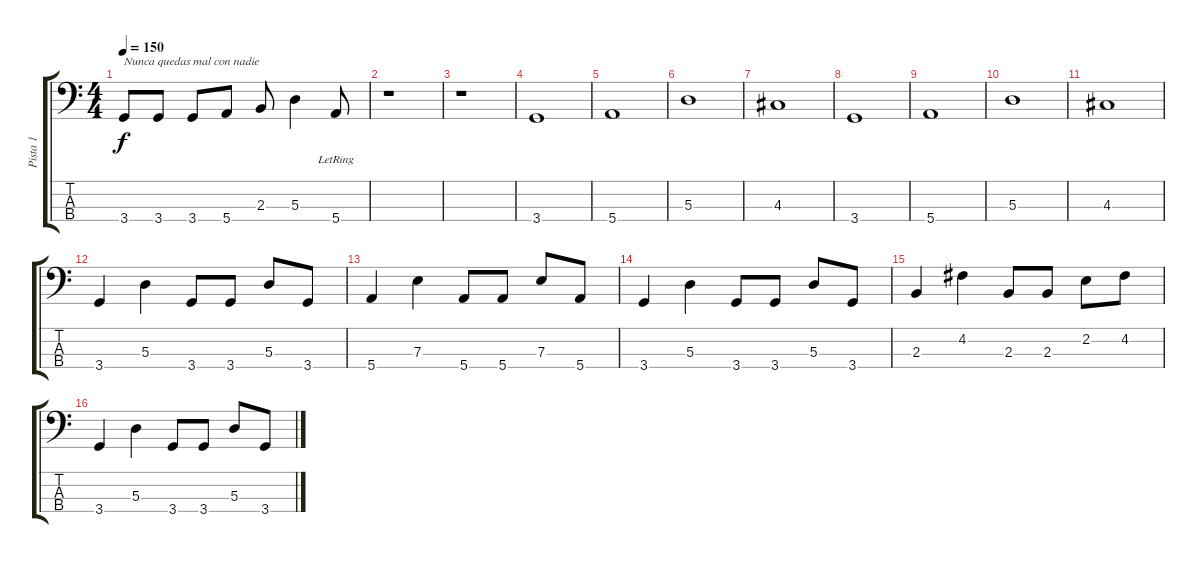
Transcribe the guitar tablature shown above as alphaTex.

\track ("Pista 1" "Pista 1") {instrument electricbassfinger}
\staff {score tabs}
\tuning (G2 D2 A1 E1) {hide}
\ts (4 4)
\tempo 150
\clef f4
\ks c
3.4.8{txt "Nunca quedas mal con nadie" dy f} 3.4.8 3.4.8 5.4.8 2.3.8 5.3.4 5.4{lr}.8 |
r.1 |
r.1 |
3.4.1 |
5.4.1 |
5.3.1 |
4.3.1 |
3.4.1 |
5.4.1 |
5.3.1 |
4.3.1 |
3.4.4 5.3.4 3.4.8 3.4.8 5.3.8 3.4.8 |
5.4.4 7.3.4 5.4.8 5.4.8 7.3.8 5.4.8 |
3.4.4 5.3.4 3.4.8 3.4.8 5.3.8 3.4.8 |
2.3.4 4.2.4 2.3.8 2.3.8 2.2.8 4.2.8 |
3.4.4 5.3.4 3.4.8 3.4.8 5.3.8 3.4.8
